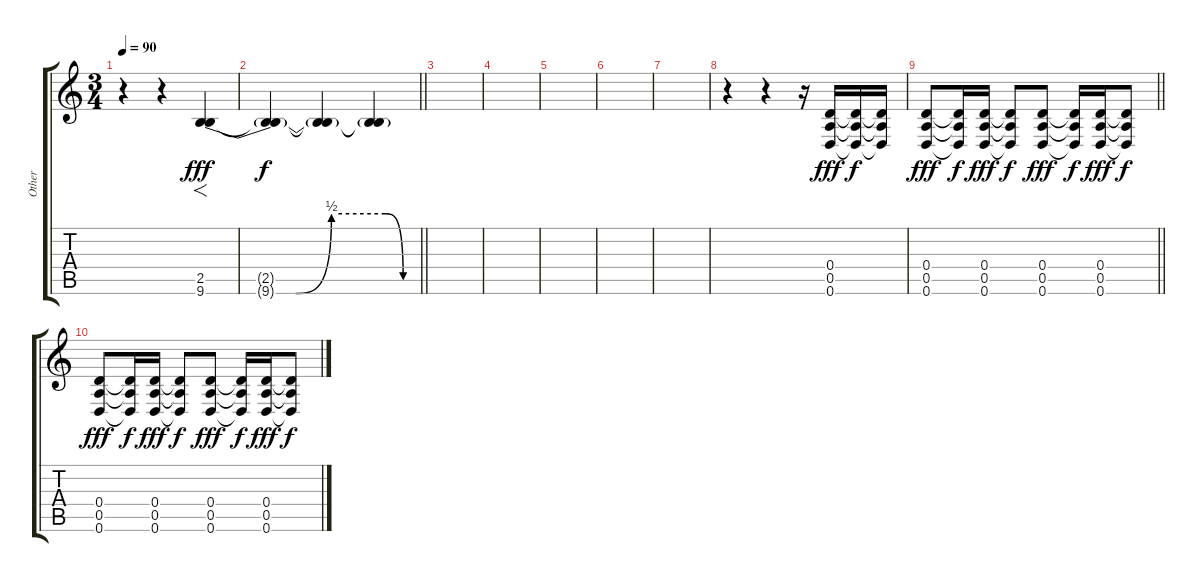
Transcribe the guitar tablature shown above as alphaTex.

\track ("Other" "Other") {instrument electricguitarclean}
\staff {score tabs}
\tuning (E4 B3 G3 D3 A2 D2) {hide}
\ts (3 4)
\tempo 90
\clef g2
\ks c
r.4{dy ff} r.4 (2.5 9.6{be (custom 0 0 25 0 35 2 50 2 55 0 60 0)}).4{f dy fff instrument overdrivenguitar} |
\barLineRight lightlight
(2.5{t} 9.6{t}).4{dy f} (2.5{t} 9.6{t}).4 (2.5{t} 9.6{t}).4 |
\section ("" "")
|
|
|
|
|
r.4{instrument distortionguitar} r.4 r.16{volume 0} (0.4 0.5 0.6).16{dy fff} (0.4{t} 0.5{t} 0.6{t}).16{dy f} (0.4{t} 0.5{t} 0.6{t}).16 |
\barLineRight lightlight
(0.4 0.5 0.6).8{dy fff} (0.4{t} 0.5{t} 0.6{t}).16{dy f} (0.4 0.5 0.6).16{dy fff} (0.4{t} 0.5{t} 0.6{t}).8{dy f} (0.4 0.5 0.6).8{dy fff} (0.4{t} 0.5{t} 0.6{t}).16{dy f} (0.4 0.5 0.6).16{dy fff} (0.4{t} 0.5{t} 0.6{t}).8{dy f} |
\section ("" "")
(0.4 0.5 0.6).8{dy fff} (0.4{t} 0.5{t} 0.6{t}).16{dy f} (0.4 0.5 0.6).16{dy fff} (0.4{t} 0.5{t} 0.6{t}).8{dy f} (0.4 0.5 0.6).8{dy fff} (0.4{t} 0.5{t} 0.6{t}).16{dy f} (0.4 0.5 0.6).16{dy fff} (0.4{t} 0.5{t} 0.6{t}).8{dy f}
